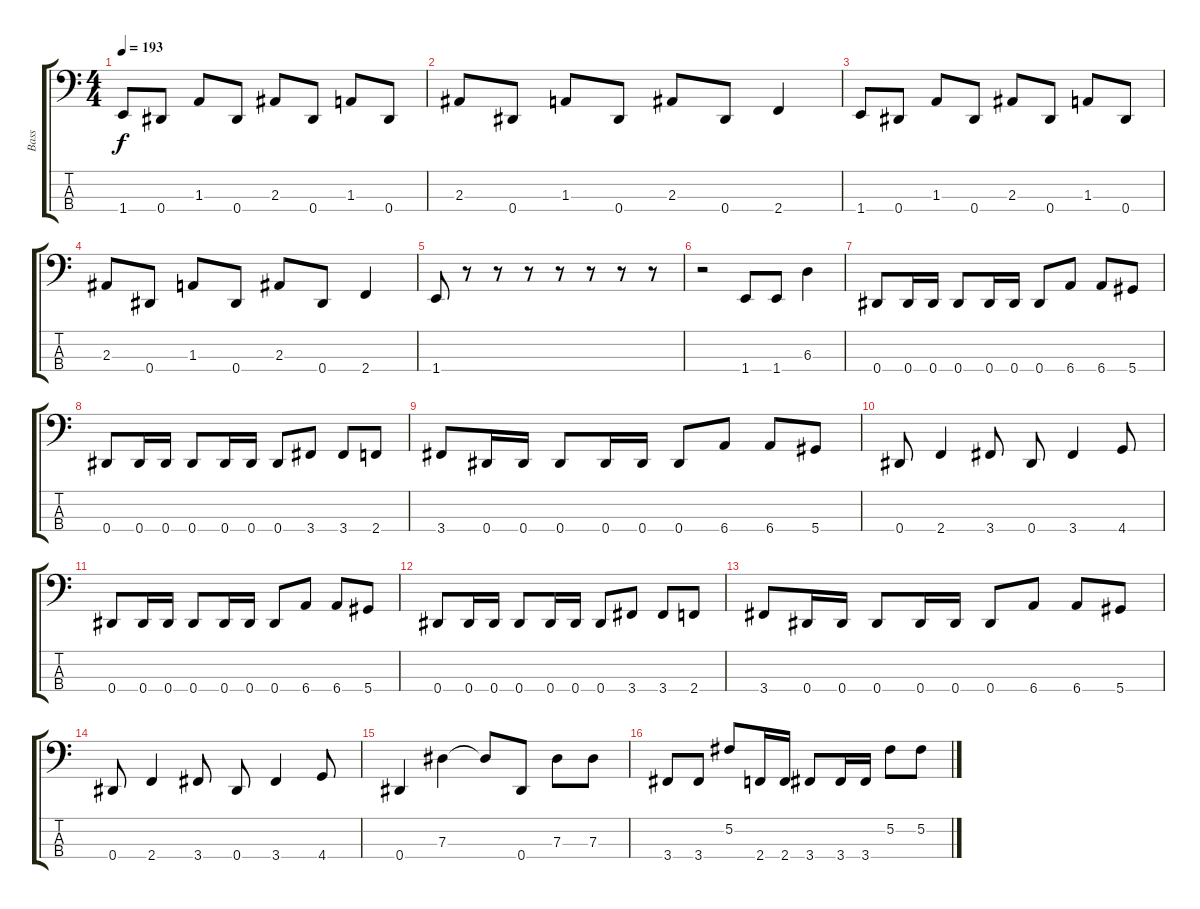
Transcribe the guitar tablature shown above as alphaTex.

\track ("Bass" "Bass") {instrument slapbass1}
\staff {score tabs}
\tuning (Gb2 Db2 Ab1 Eb1) {hide}
\ts (4 4)
\tempo 193
\clef f4
\ks c
1.4.8{dy f} 0.4.8 1.3.8 0.4.8 2.3.8 0.4.8 1.3.8 0.4.8 |
2.3.8 0.4.8 1.3.8 0.4.8 2.3.8 0.4.8 2.4.4 |
1.4.8 0.4.8 1.3.8 0.4.8 2.3.8 0.4.8 1.3.8 0.4.8 |
2.3.8 0.4.8 1.3.8 0.4.8 2.3.8 0.4.8 2.4.4 |
1.4.8 r.8 r.8 r.8 r.8 r.8 r.8 r.8 |
r.2 1.4.8 1.4.8 6.3.4 |
0.4.8 0.4.16 0.4.16 0.4.8 0.4.16 0.4.16 0.4.8 6.4.8 6.4.8 5.4.8 |
0.4.8 0.4.16 0.4.16 0.4.8 0.4.16 0.4.16 0.4.8 3.4.8 3.4.8 2.4.8 |
3.4.8 0.4.16 0.4.16 0.4.8 0.4.16 0.4.16 0.4.8 6.4.8 6.4.8 5.4.8 |
0.4.8 2.4.4 3.4.8 0.4.8 3.4.4 4.4.8 |
0.4.8 0.4.16 0.4.16 0.4.8 0.4.16 0.4.16 0.4.8 6.4.8 6.4.8 5.4.8 |
0.4.8 0.4.16 0.4.16 0.4.8 0.4.16 0.4.16 0.4.8 3.4.8 3.4.8 2.4.8 |
3.4.8 0.4.16 0.4.16 0.4.8 0.4.16 0.4.16 0.4.8 6.4.8 6.4.8 5.4.8 |
0.4.8 2.4.4 3.4.8 0.4.8 3.4.4 4.4.8 |
0.4.4 7.3.4 7.3{t}.8 0.4.8 7.3.8 7.3.8 |
3.4.8 3.4.8 5.2.8 2.4.16 2.4.16 3.4.8 3.4.16 3.4.16 5.2.8 5.2.8
